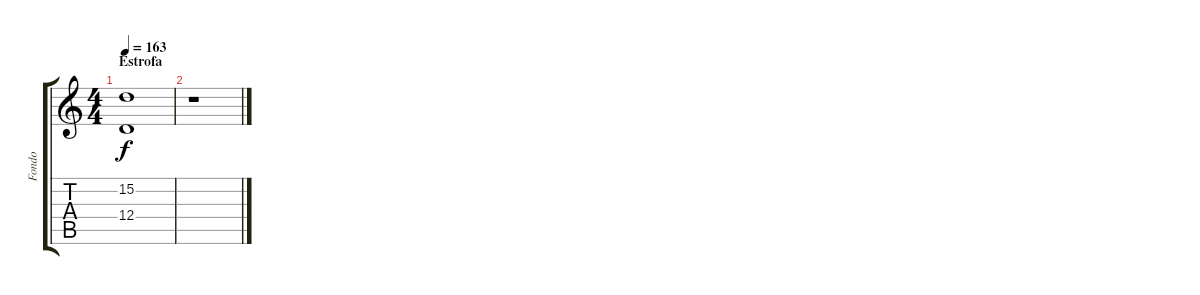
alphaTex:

\track ("Fondo" "Fondo") {instrument stringensemble1}
\staff {score tabs}
\tuning (E4 B3 G3 D3 A2 E2) {hide}
\ts (4 4)
\section ("" "Estrofa")
\tempo 163
\clef g2
\ks c
(15.2{t} 12.4{t}).1{dy f volume 0} |
r.1{volume 14}
